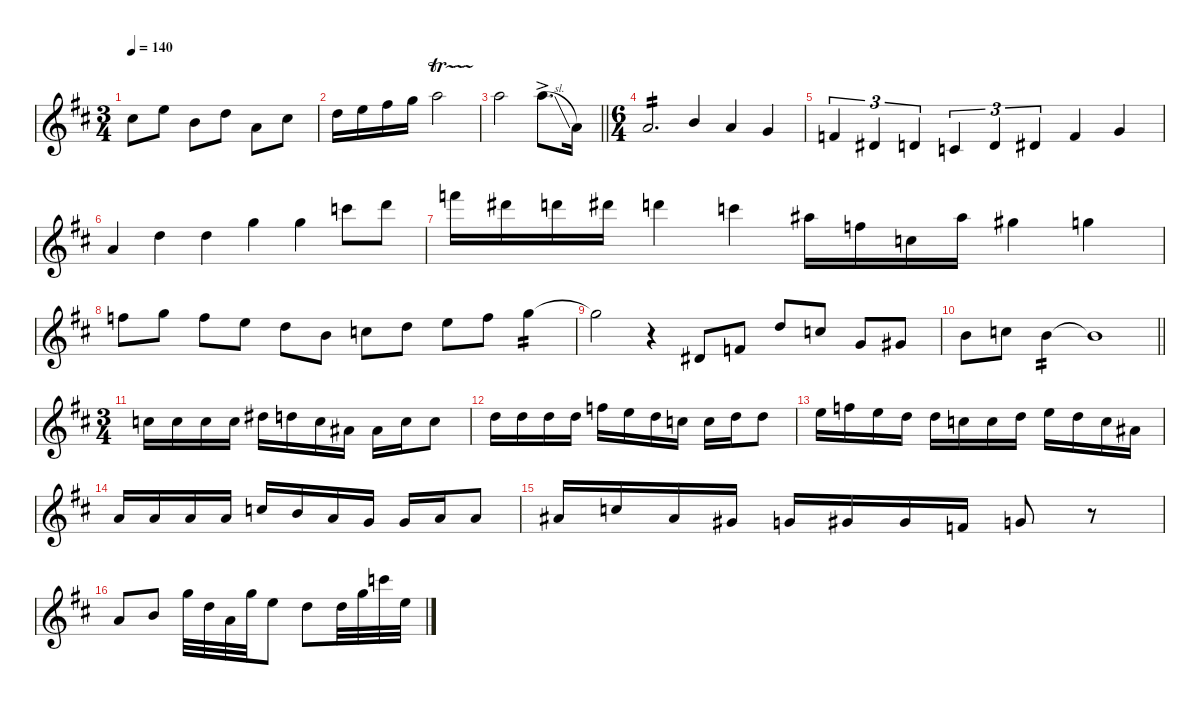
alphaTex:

\defaultSystemsLayout 4
\hideDynamics
\bracketExtendMode nobrackets
\singleTrackTrackNamePolicy hidden
\multiTrackTrackNamePolicy hidden
\otherSystemsTrackNameOrientation horizontal
\track ("Vibraphone" "vib.") {defaultSystemsLayout 4 instrument vibraphone}
\staff {score}
\tuning (E5 B4 G4 D4 A3 E3)
\ts (3 4)
\tempo 140
\clef g2
\ks d
2.2{acc #}.8{dy f beam Down} 5.2{acc forcenatural}.8{beam Down} 4.3{acc forcenatural}.8{beam Down} 3.2{acc forcenatural}.8{beam Down} 2.3{acc forcenatural}.8{beam Down} 2.2{acc #}.8{beam Down} |
3.2{acc forcenatural}.16{beam Down} 5.2{acc forcenatural}.16{beam Down} 2.1{acc #}.16{beam Down} 3.1{acc forcenatural}.16{beam Down} 5.1{tr (7 16) acc forcenatural}.2{beam Down} |
\barLineRight lightlight
5.1{acc forcenatural}.2{instrument marimba beam Down} 14.3{sl ac acc forcenatural}.8{d beam Down} 2.3{acc forcenatural}.16{beam Down} |
\ts (6 4)
7.4{acc forcenatural}.2{d tp 2 beam Up} 4.3{acc forcenatural}.4{beam Up} 7.4{acc forcenatural}.4{beam Up} 5.4{acc forcenatural}.4{beam Up} |
3.4{acc forcenatural}.4{tu (3 2) beam Up} 6.5{acc #}.4{tu (3 2) beam Up} 5.5{acc forcenatural}.4{tu (3 2) beam Up} 3.5{acc forcenatural}.4{tu (3 2) beam Up} 5.5{acc forcenatural}.4{tu (3 2) beam Up} 6.5{acc #}.4{tu (3 2) beam Up} 3.4{acc forcenatural}.4{beam Up} 5.4{acc forcenatural}.4{beam Up} |
7.4{acc forcenatural}.4{beam Up} 7.3{acc forcenatural}.4{beam Down} 7.3{acc forcenatural}.4{beam Down} 8.2{acc forcenatural}.4{beam Down} 8.2{acc forcenatural}.4{beam Down} 8.1{acc forcenatural}.8{beam Down} 10.1{acc forcenatural}.8{beam Down} |
13.1{acc forcenatural}.16{beam Down} 11.1{acc #}.16{beam Down} 10.1{acc forcenatural}.16{beam Down} 11.1{acc #}.16{beam Down} 10.1{acc forcenatural}.4{beam Down} 13.2{acc forcenatural}.4{beam Down} 11.2{acc #}.16{beam Down} 10.3{acc forcenatural}.16{beam Down} 10.4{acc forcenatural}.16{beam Down} 11.2{acc #}.16{beam Down} 9.2{acc #}.4{beam Down} 8.2{acc forcenatural}.4{beam Down} |
6.2{acc forcenatural}.8{beam Down} 8.2{acc forcenatural}.8{beam Down} 6.2{acc forcenatural}.8{beam Down} 5.2{acc forcenatural}.8{beam Down} 7.3{acc forcenatural}.8{beam Down} 4.3{acc forcenatural}.8{beam Down} 5.3{acc forcenatural}.8{beam Down} 7.3{acc forcenatural}.8{beam Down} 5.2{acc forcenatural}.8{beam Down} 6.2{acc forcenatural}.8{beam Down} 8.2{acc forcenatural}.4{tp 2 beam Down} |
8.2{t acc forcenatural}.2{beam Down} r.4{beam Down} 6.5{acc #}.8{beam Up} 8.5{acc forcenatural}.8{beam Up} 7.3{acc forcenatural}.8{beam Up} 5.3{acc forcenatural}.8{beam Up} 5.4{acc forcenatural}.8{beam Up} 6.4{acc #}.8{beam Up} |
\barLineRight lightlight
4.3{acc forcenatural}.8{beam Down} 5.3{acc forcenatural}.8{beam Down} 4.3{acc forcenatural}.4{tp 2 beam Down} 4.3{t acc forcenatural}.1{beam Down} |
\ts (3 4)
1.2{acc forcenatural}.16{instrument vibraphone beam Down} 1.2{acc forcenatural}.16{beam Down} 1.2{acc forcenatural}.16{beam Down} 1.2{acc forcenatural}.16{beam Down} 4.2{acc #}.16{beam Down} 3.2{acc forcenatural}.16{beam Down} 1.2{acc forcenatural}.16{beam Down} 3.3{acc #}.16{beam Down} 3.3{acc #}.16{beam Down} 1.2{acc forcenatural}.16{beam Down} 1.2{acc forcenatural}.8{beam Down} |
3.2{acc forcenatural}.16{beam Down} 3.2{acc forcenatural}.16{beam Down} 3.2{acc forcenatural}.16{beam Down} 3.2{acc forcenatural}.16{beam Down} 6.2{acc forcenatural}.16{beam Down} 5.2{acc forcenatural}.16{beam Down} 3.2{acc forcenatural}.16{beam Down} 5.3{acc forcenatural}.16{beam Down} 5.3{acc forcenatural}.16{beam Down} 3.2{acc forcenatural}.16{beam Down} 3.2{acc forcenatural}.8{beam Down} |
5.2{acc forcenatural}.16{beam Down} 6.2{acc forcenatural}.16{beam Down} 5.2{acc forcenatural}.16{beam Down} 7.3{acc forcenatural}.16{beam Down} 7.3{acc forcenatural}.16{beam Down} 5.3{acc forcenatural}.16{beam Down} 5.3{acc forcenatural}.16{beam Down} 7.3{acc forcenatural}.16{beam Down} 5.2{acc forcenatural}.16{beam Down} 7.3{acc forcenatural}.16{beam Down} 5.3{acc forcenatural}.16{beam Down} 3.3{acc #}.16{beam Down} |
2.3{acc forcenatural}.16{beam Up} 2.3{acc forcenatural}.16{beam Up} 2.3{acc forcenatural}.16{beam Up} 2.3{acc forcenatural}.16{beam Up} 5.3{acc forcenatural}.16{beam Up} 4.3{acc forcenatural}.16{beam Up} 2.3{acc forcenatural}.16{beam Up} 5.4{acc forcenatural}.16{beam Up} 5.4{acc forcenatural}.16{beam Up} 2.3{acc forcenatural}.16{beam Up} 2.3{acc forcenatural}.8{beam Up} |
3.3{acc #}.16{beam Up} 5.3{acc forcenatural}.16{beam Up} 3.3{acc #}.16{beam Up} 6.4{acc #}.16{beam Up} 5.4{acc forcenatural}.16{beam Up} 6.4{acc #}.16{beam Up} 6.4{acc #}.16{beam Up} 3.4{acc forcenatural}.16{beam Up} 5.4{acc forcenatural}.8{beam Up} r.8{beam Up} |
7.4{acc forcenatural}.8{beam Up} 9.4{acc forcenatural}.8{beam Up} 8.2{acc forcenatural}.32{beam Down} 7.3{acc forcenatural}.32{beam Down} 7.4{acc forcenatural}.32{beam Down} 8.2{acc forcenatural}.32{beam Down} 9.3{acc forcenatural}.8{beam Down} 7.3{acc forcenatural}.8{beam Down} 7.3{acc forcenatural}.32{beam Down} 8.2{acc forcenatural}.32{beam Down} 8.1{acc forcenatural}.32{beam Down} 0.1{acc forcenatural}.32{beam Down}
